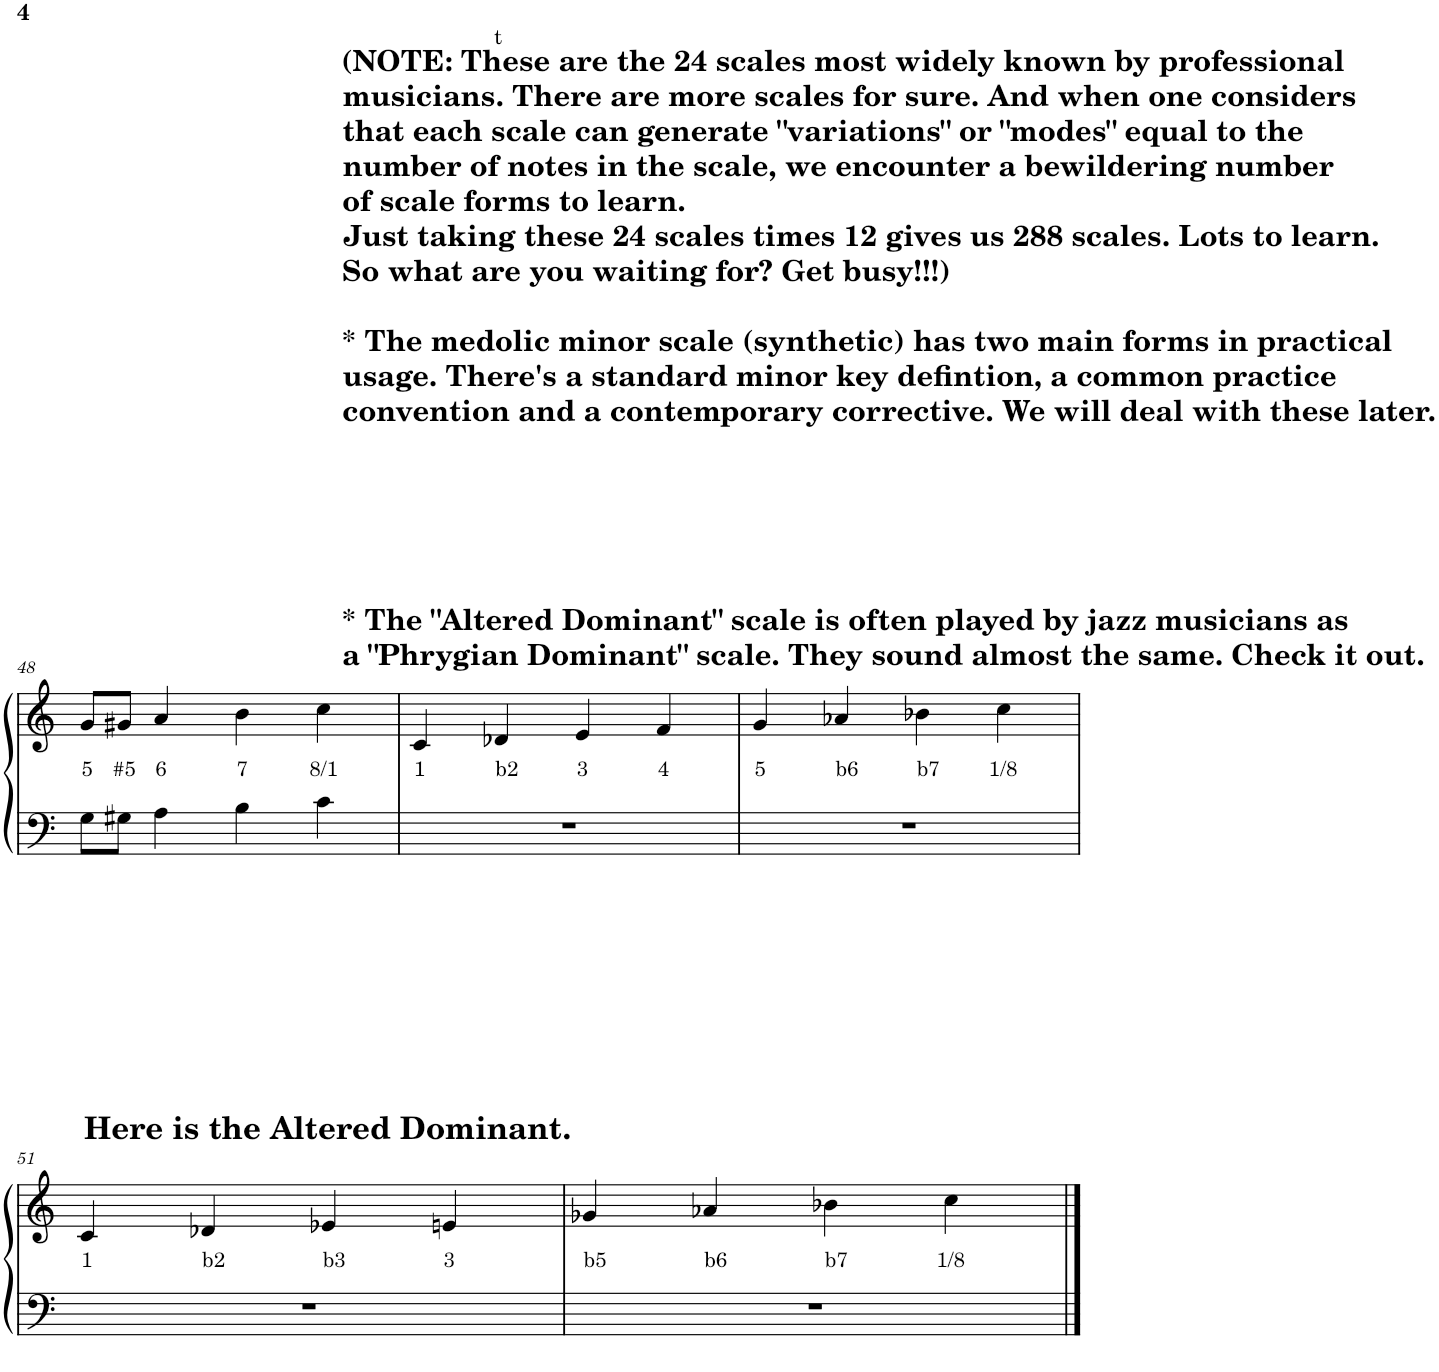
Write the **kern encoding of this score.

**kern	**kern	**text
*part1	*part1	*part1
*staff2	*staff1	*staff1
*I"Piano	*	*
*I'Pno.	*	*
!!LO:PB:g=z
*clefF4	*clefG2	*
*k[]	*k[]	*
*M4/4	*M4/4	*
=48	=48	=48
!	!	!LO:LY:b
8G\L	8g/L	5
!	!	!LO:LY:b
8G#X\J	8g#X/J	#5
!	!	!LO:LY:b
4A\	4a/	6
!	!	!LO:LY:b
4B\	4b\	7
!	!	!LO:LY:b
4c\	4cc\	8/1
=49	=49	=49
!	!LO:TX:a:B:t=(NOTE&colon; These are the 24 scales most widely known by professional	!
!	!LO:TX:a:t=musicians. There are more scales for sure. And when one considers	!
!	!LO:TX:a:t=that each scale can generate "variations" or "modes" equal to the	!
!	!LO:TX:a:t=number of notes in the scale, we encounter a bewildering number	!
!	!LO:TX:a:t=of scale forms to learn.	!
!	!LO:TX:a:t=Just taking these 24 scales times 12 gives us 288 scales. Lots to learn.	!
!	!LO:TX:a:t=So what are you waiting for? Get busy!!!)	!
!	!LO:TX:a:t=* The medolic minor scale (synthetic) has two main forms in practical	!
!	!LO:TX:a:t=usage. There's a standard minor key defintion, a common practice	!
!	!LO:TX:a:t=convention and a contemporary corrective. We will deal with these later.	!
!	!LO:TX:a:t=* The "Altered Dominant" scale is often played by jazz musicians as	!
!	!LO:TX:a:t=a "Phrygian Dominant" scale. They sound almost the same. Check it out.	!
!	!	!LO:LY:b
1r	4c/	1
!	!LO:TX:a:t=t	!
!	!	!LO:LY:b
.	4d-X/	b2
!	!	!LO:LY:b
.	4e/	3
!	!	!LO:LY:b
.	4f/	4
=50	=50	=50
!	!	!LO:LY:b
1r	4g/	5
!	!	!LO:LY:b
.	4a-X/	b6
!	!	!LO:LY:b
.	4b-X\	b7
!	!	!LO:LY:b
.	4cc\	1/8
!!LO:LB:g=z
=51	=51	=51
!	!LO:TX:a:B:t=Here is the Altered Dominant.	!
!	!	!LO:LY:b
1r	4c/	1
!	!	!LO:LY:b
.	4d-X/	b2
!	!	!LO:LY:b
.	4e-X/	b3
!	!	!LO:LY:b
.	4en/	3
=52	=52	=52
!	!	!LO:LY:b
1r	4g-X/	b5
!	!	!LO:LY:b
.	4a-X/	b6
!	!	!LO:LY:b
.	4b-X\	b7
!	!	!LO:LY:b
.	4cc\	1/8
==	==	==
*-	*-	*-
